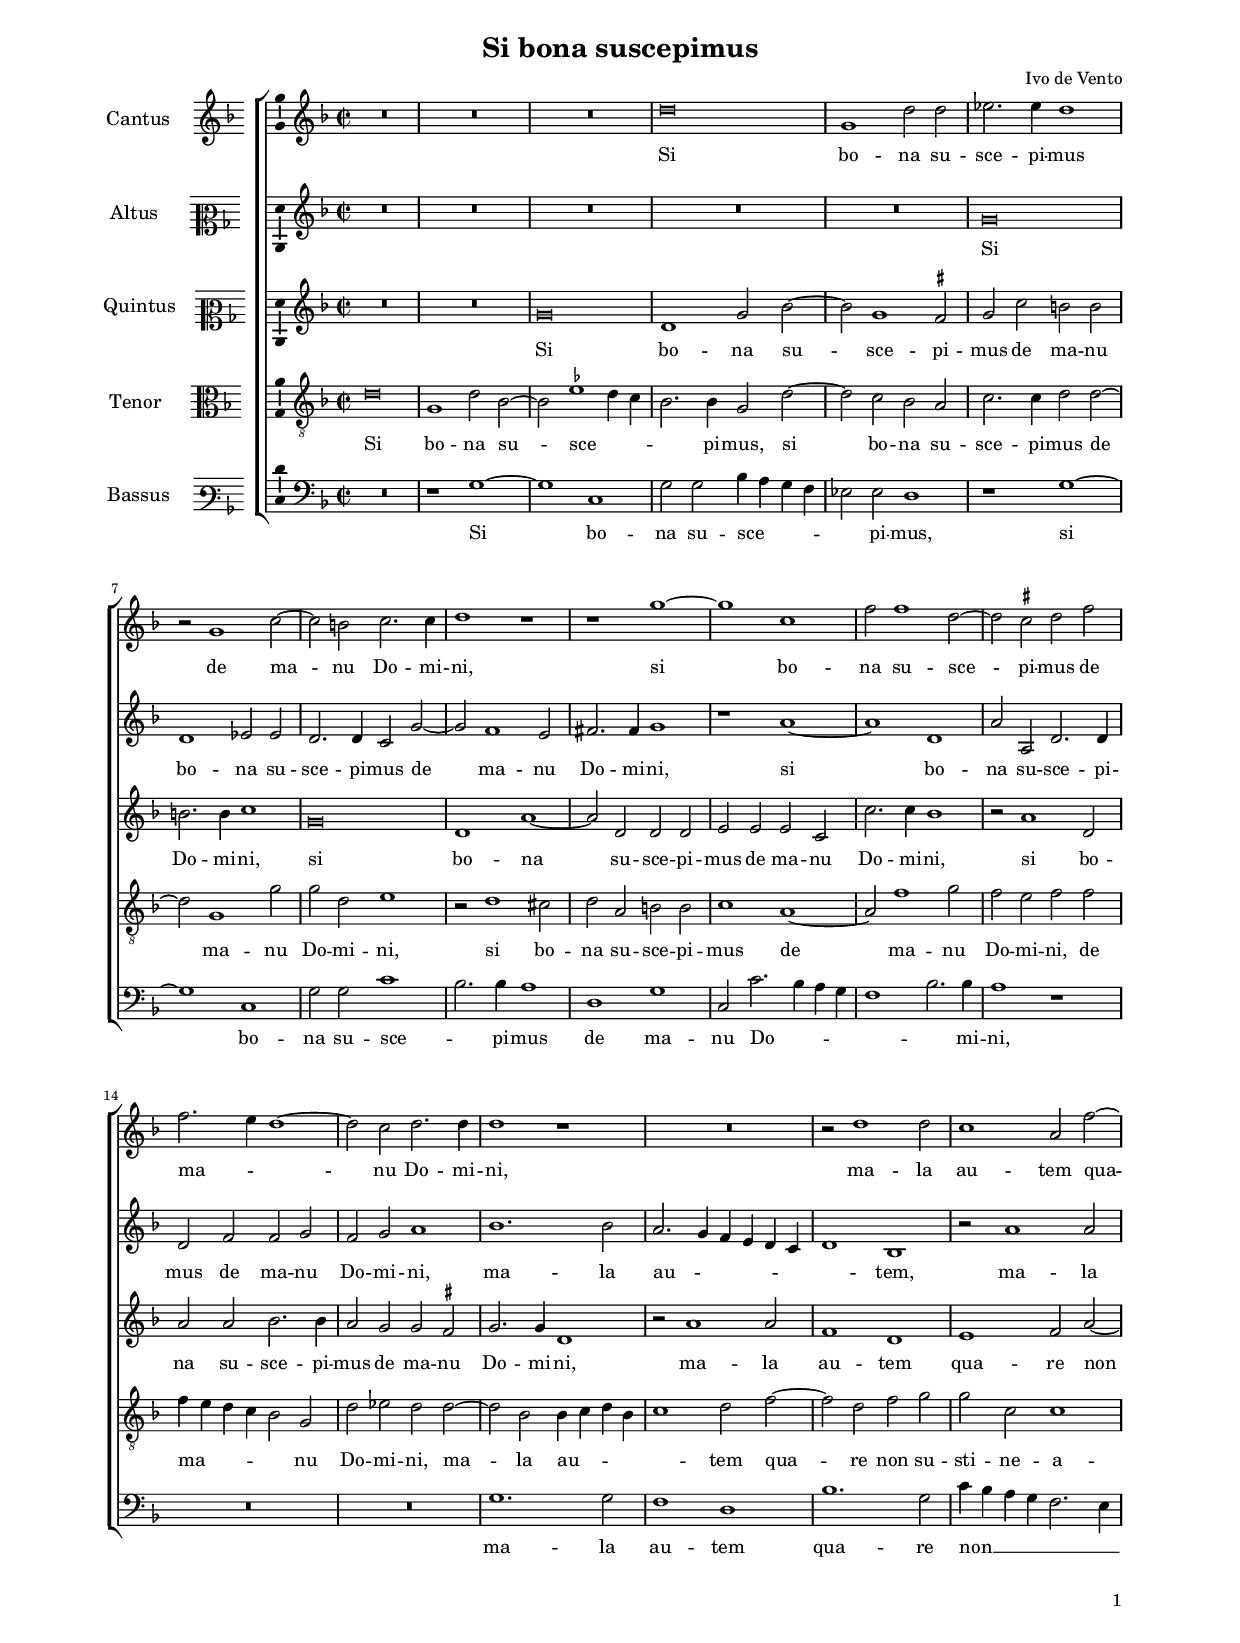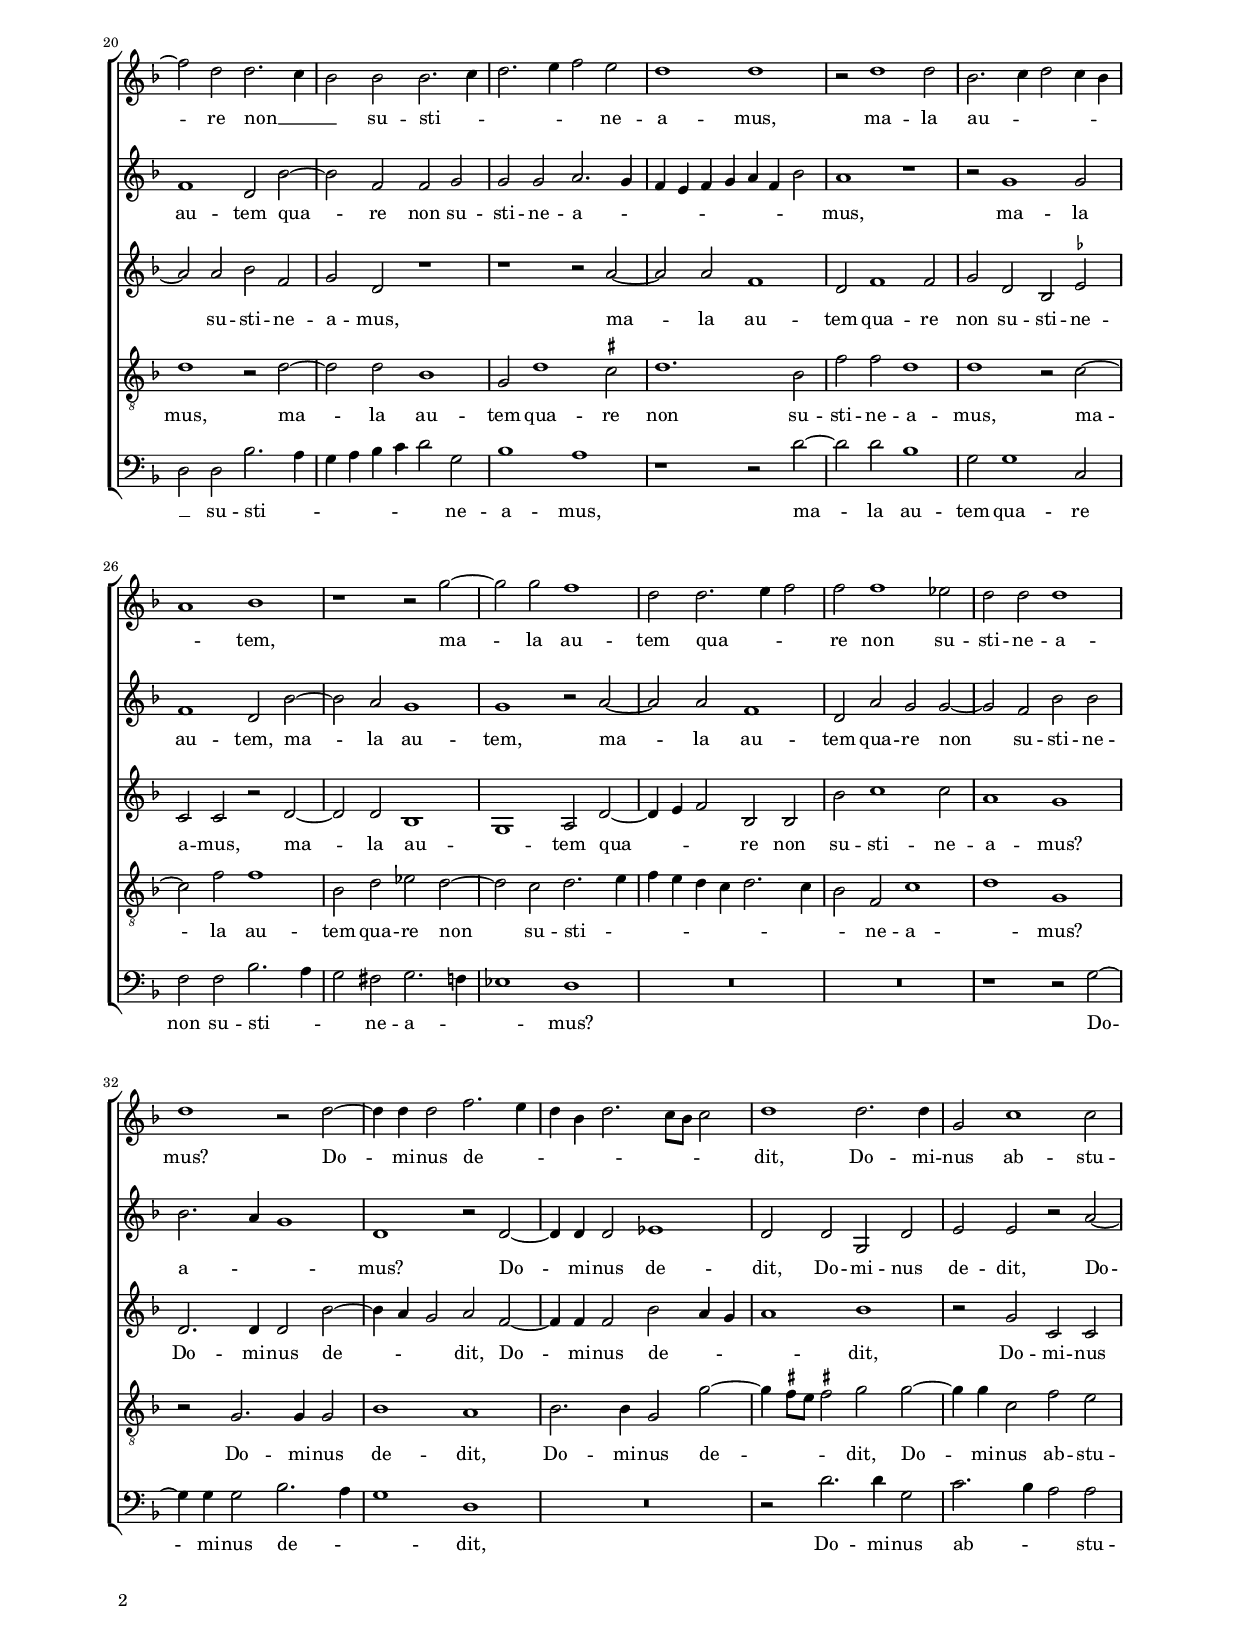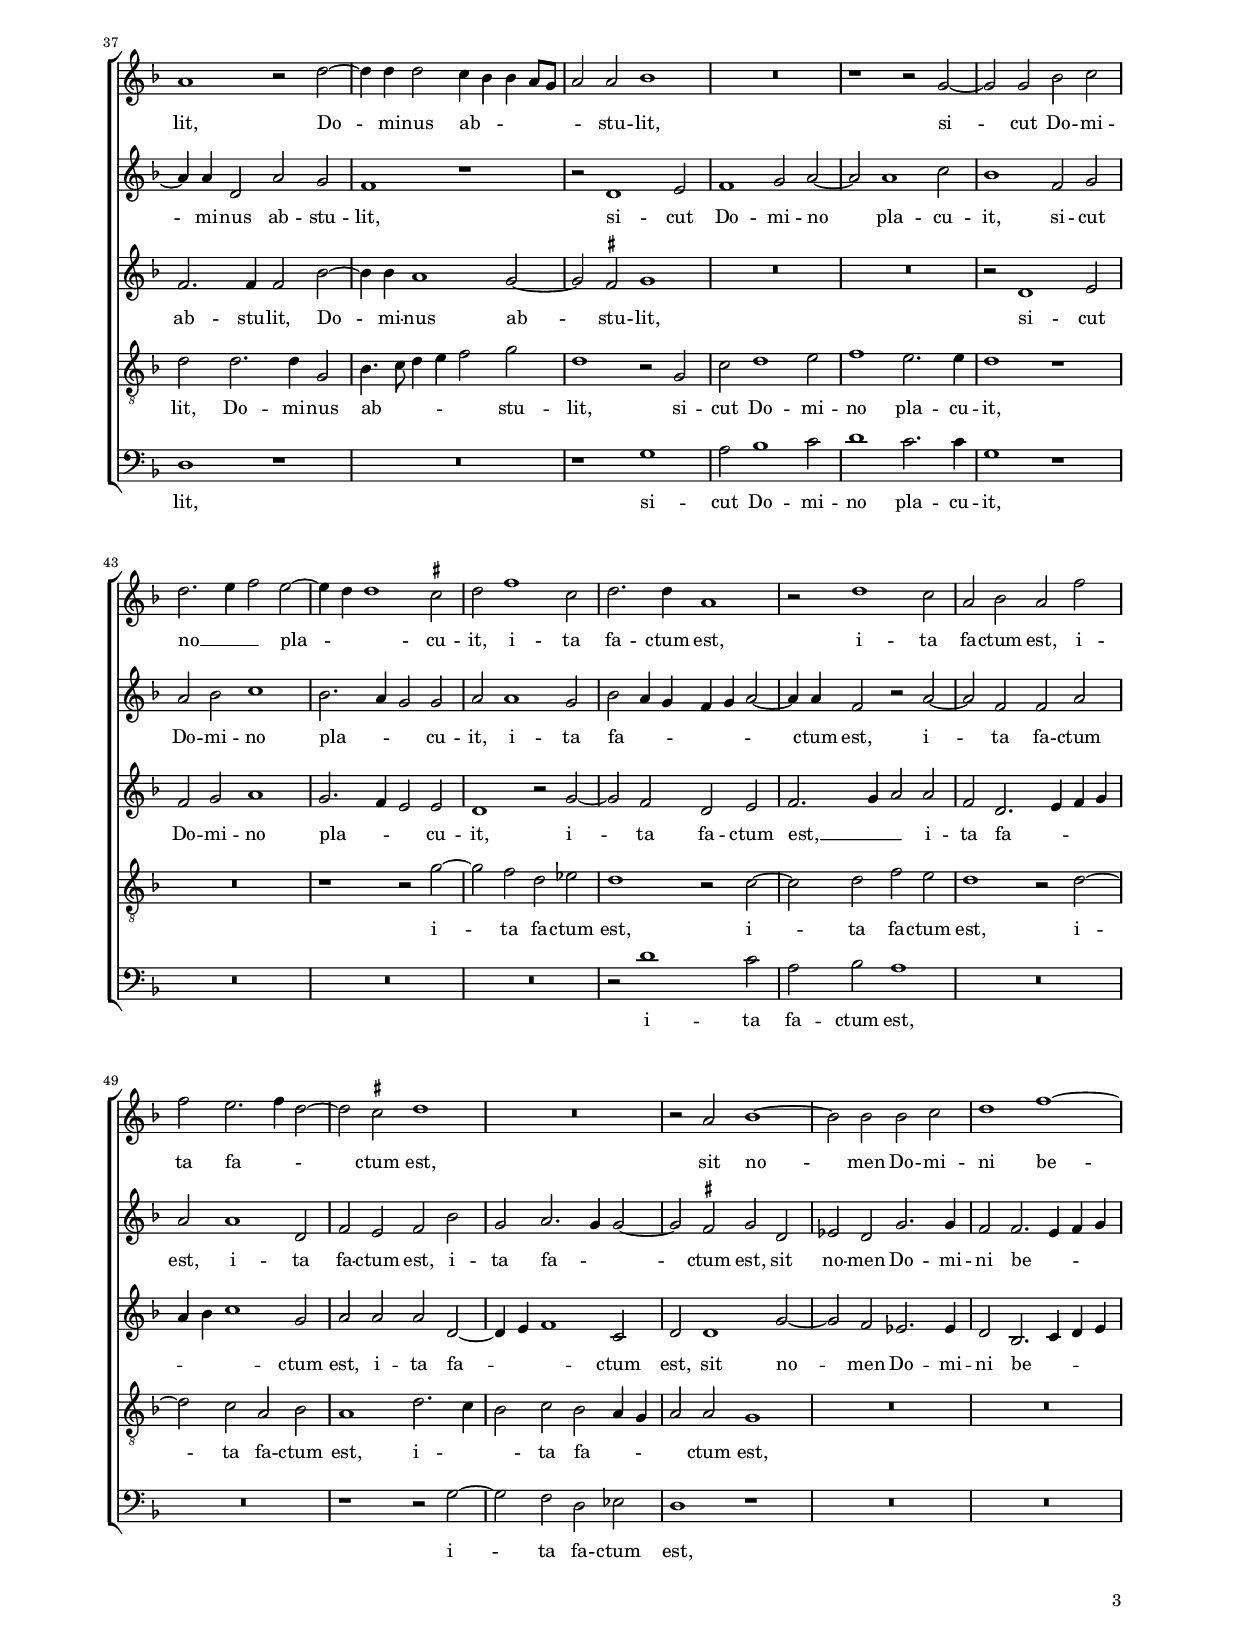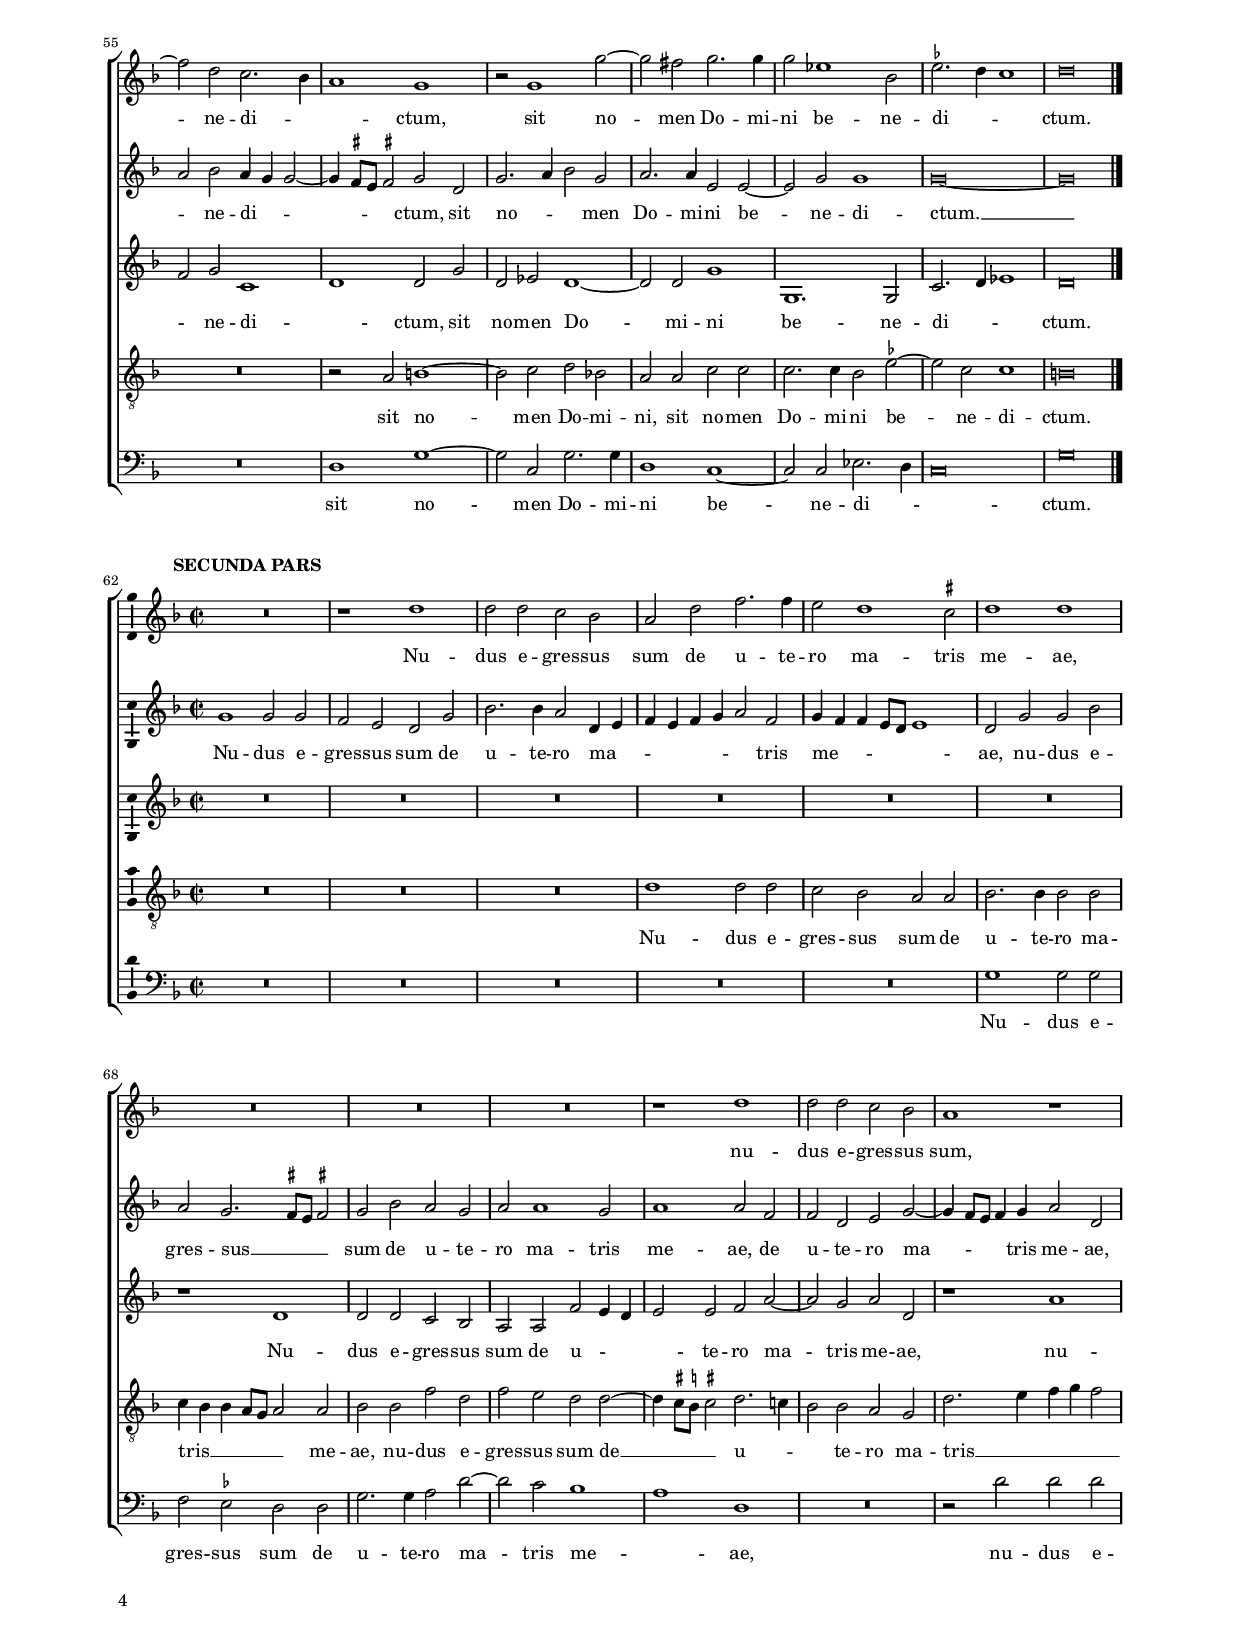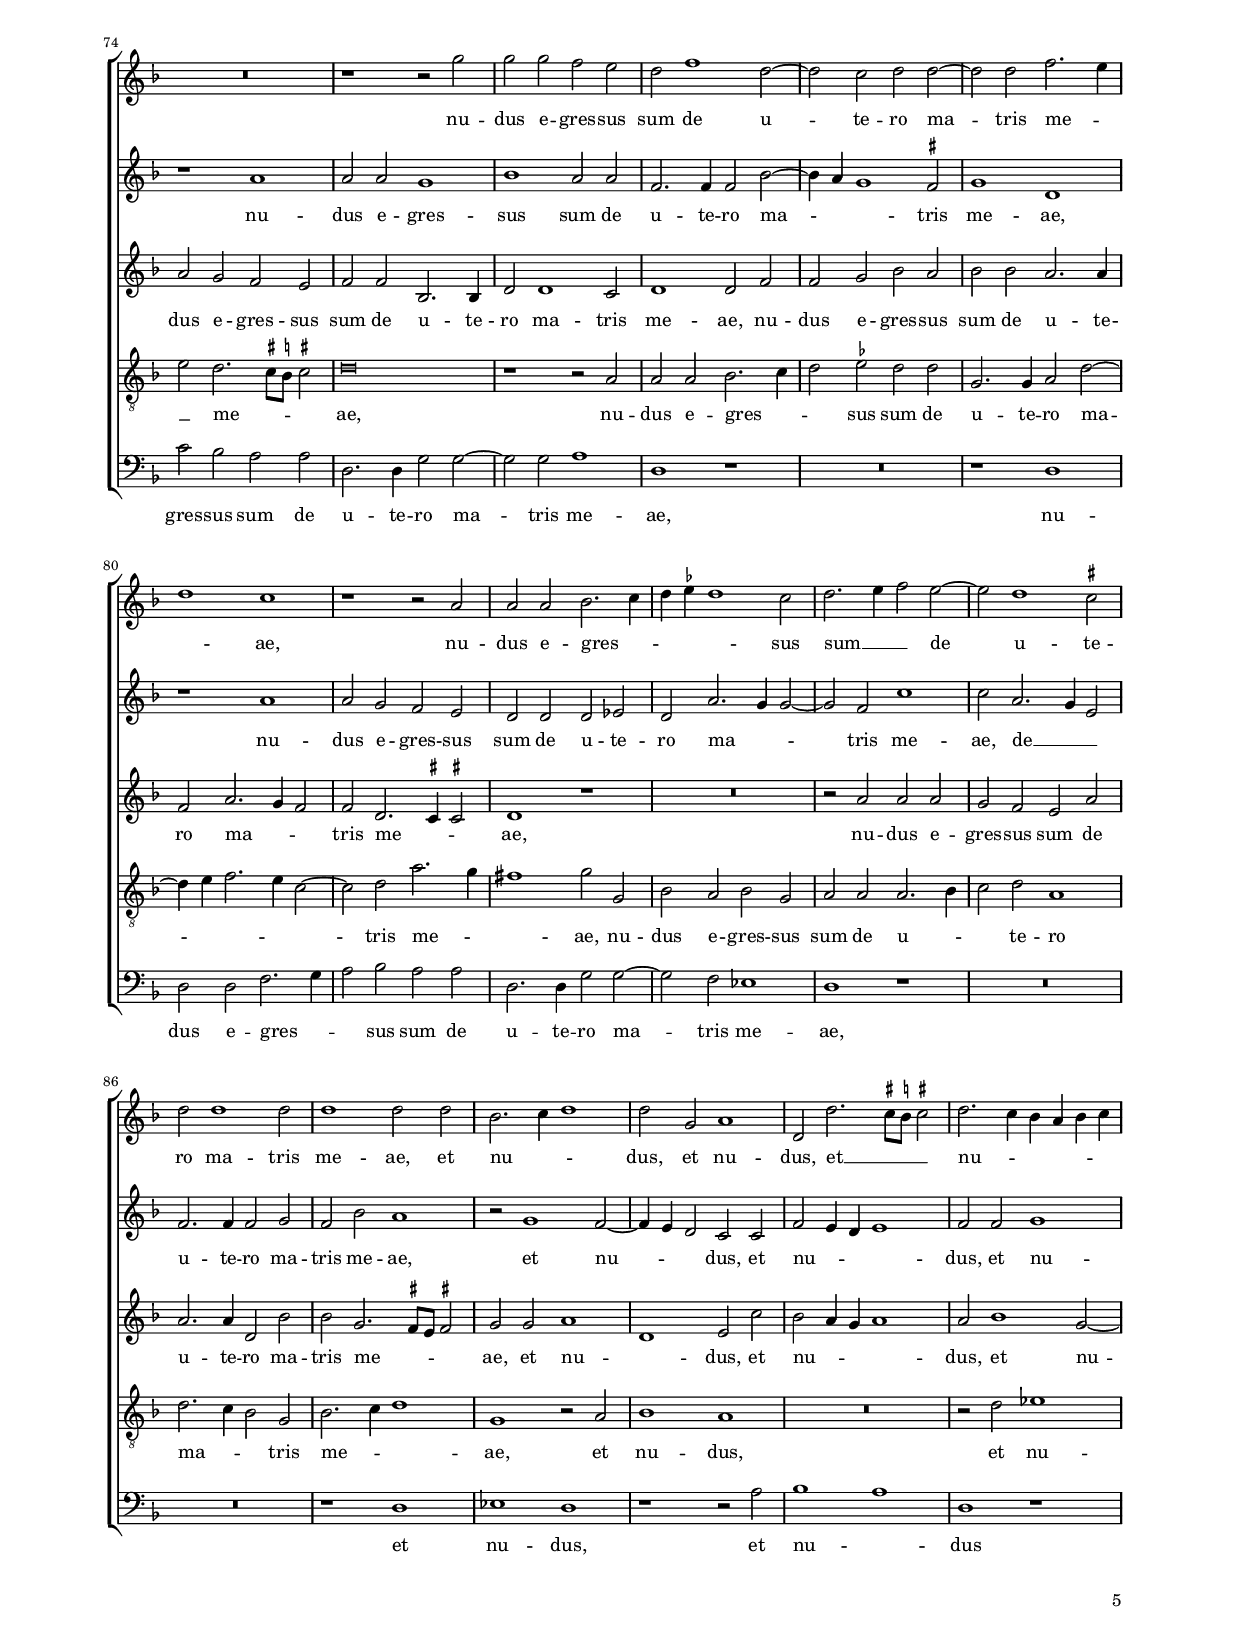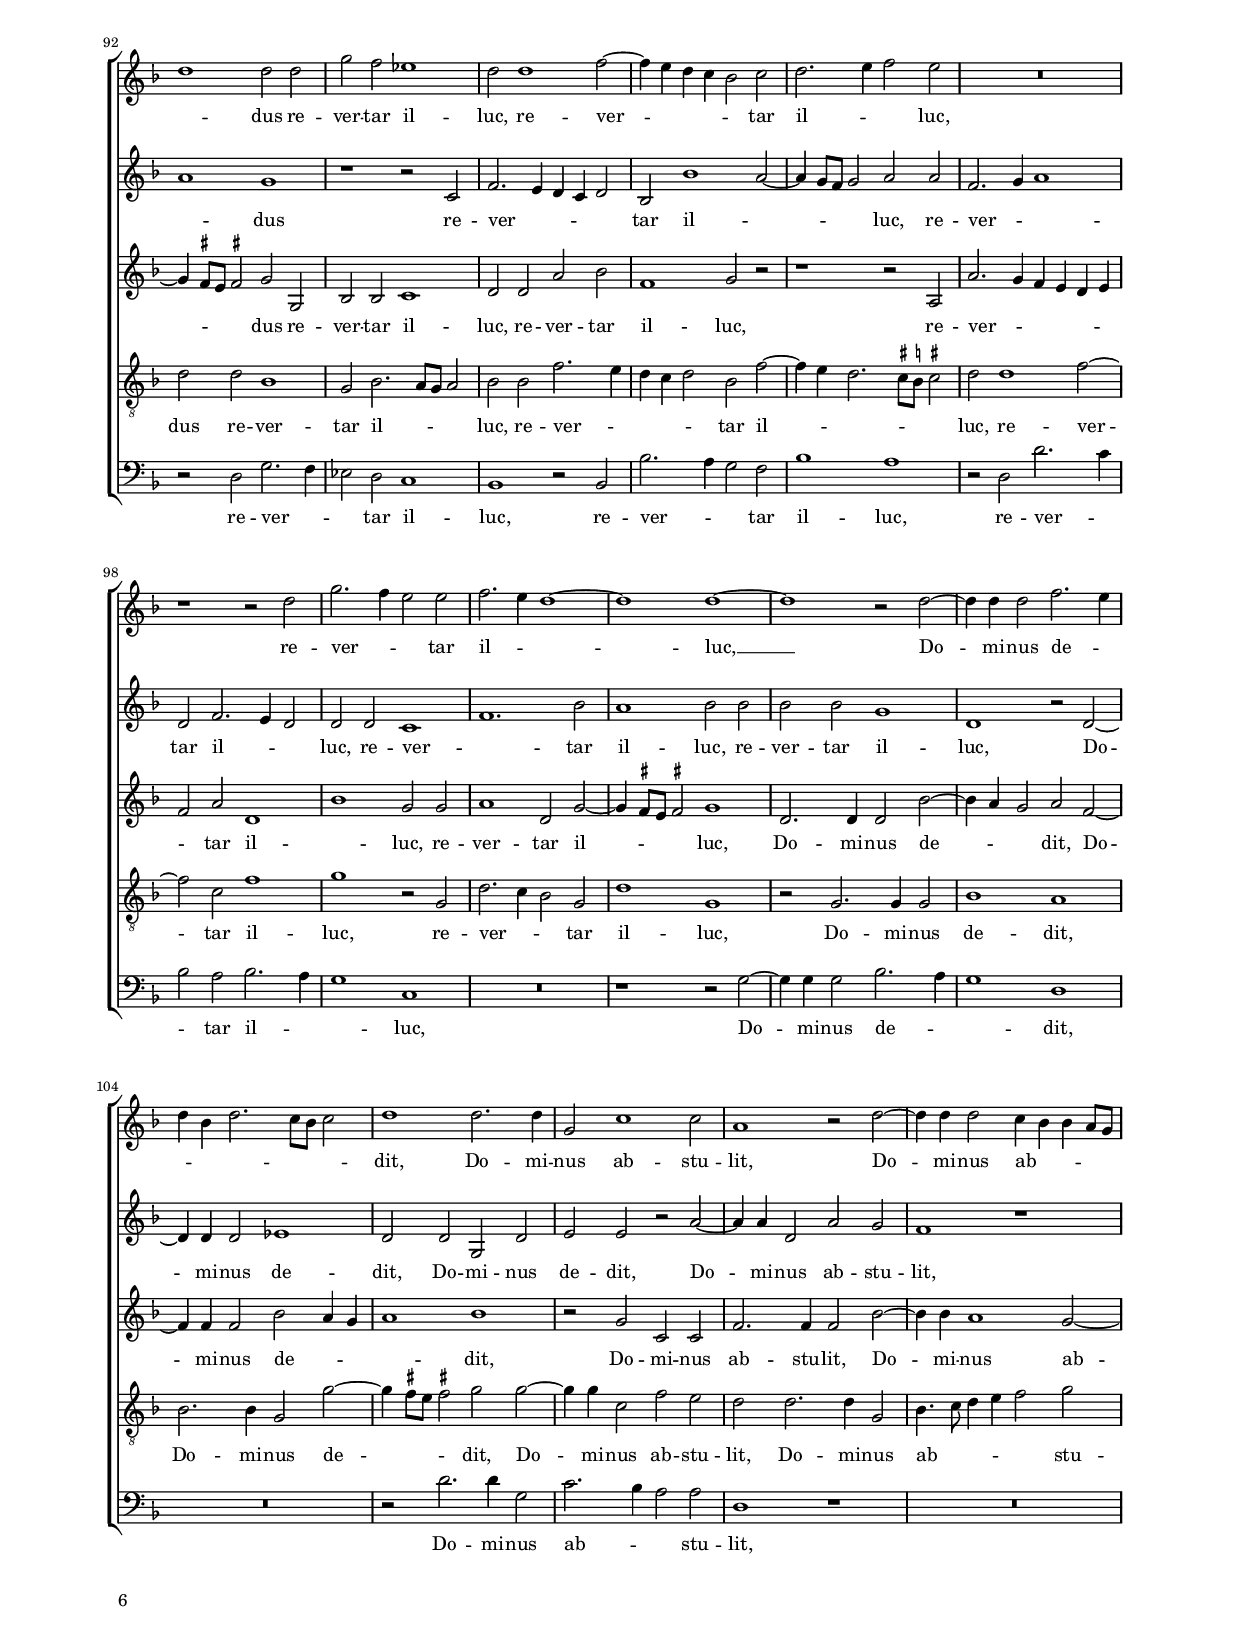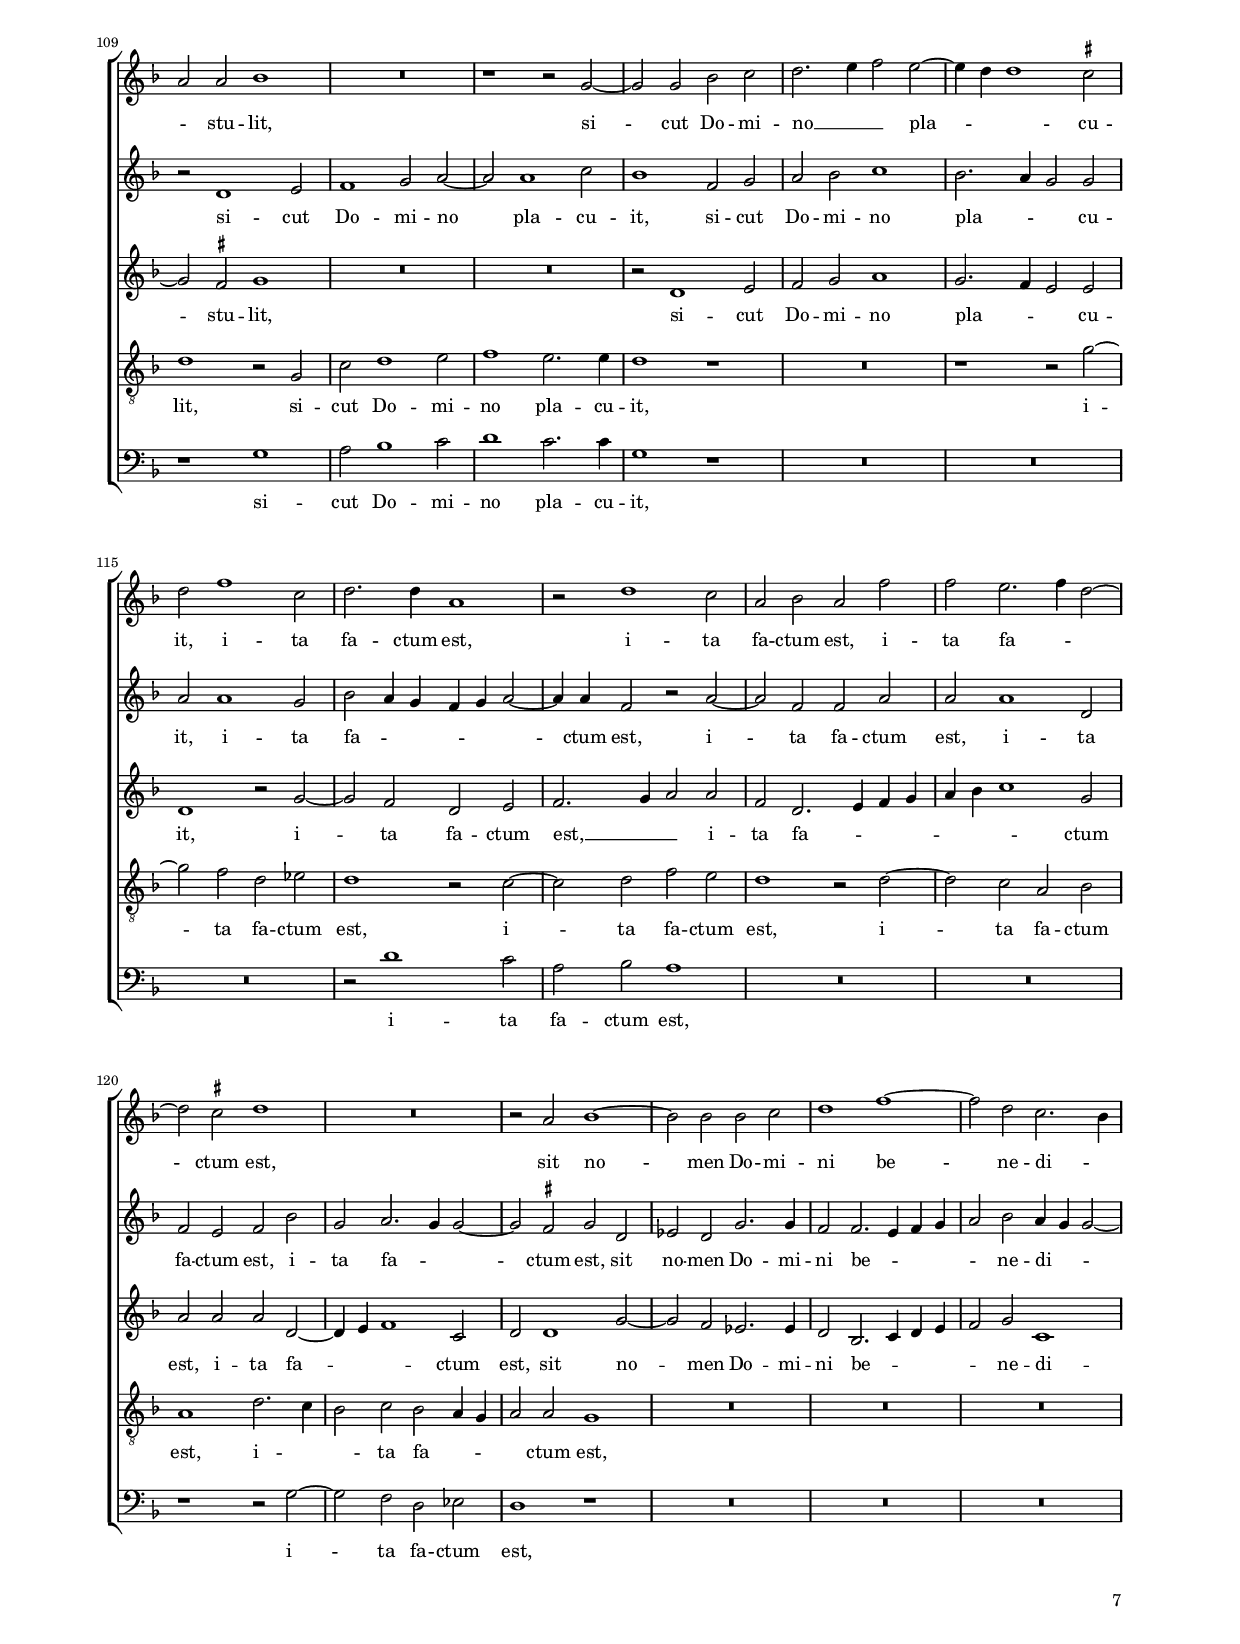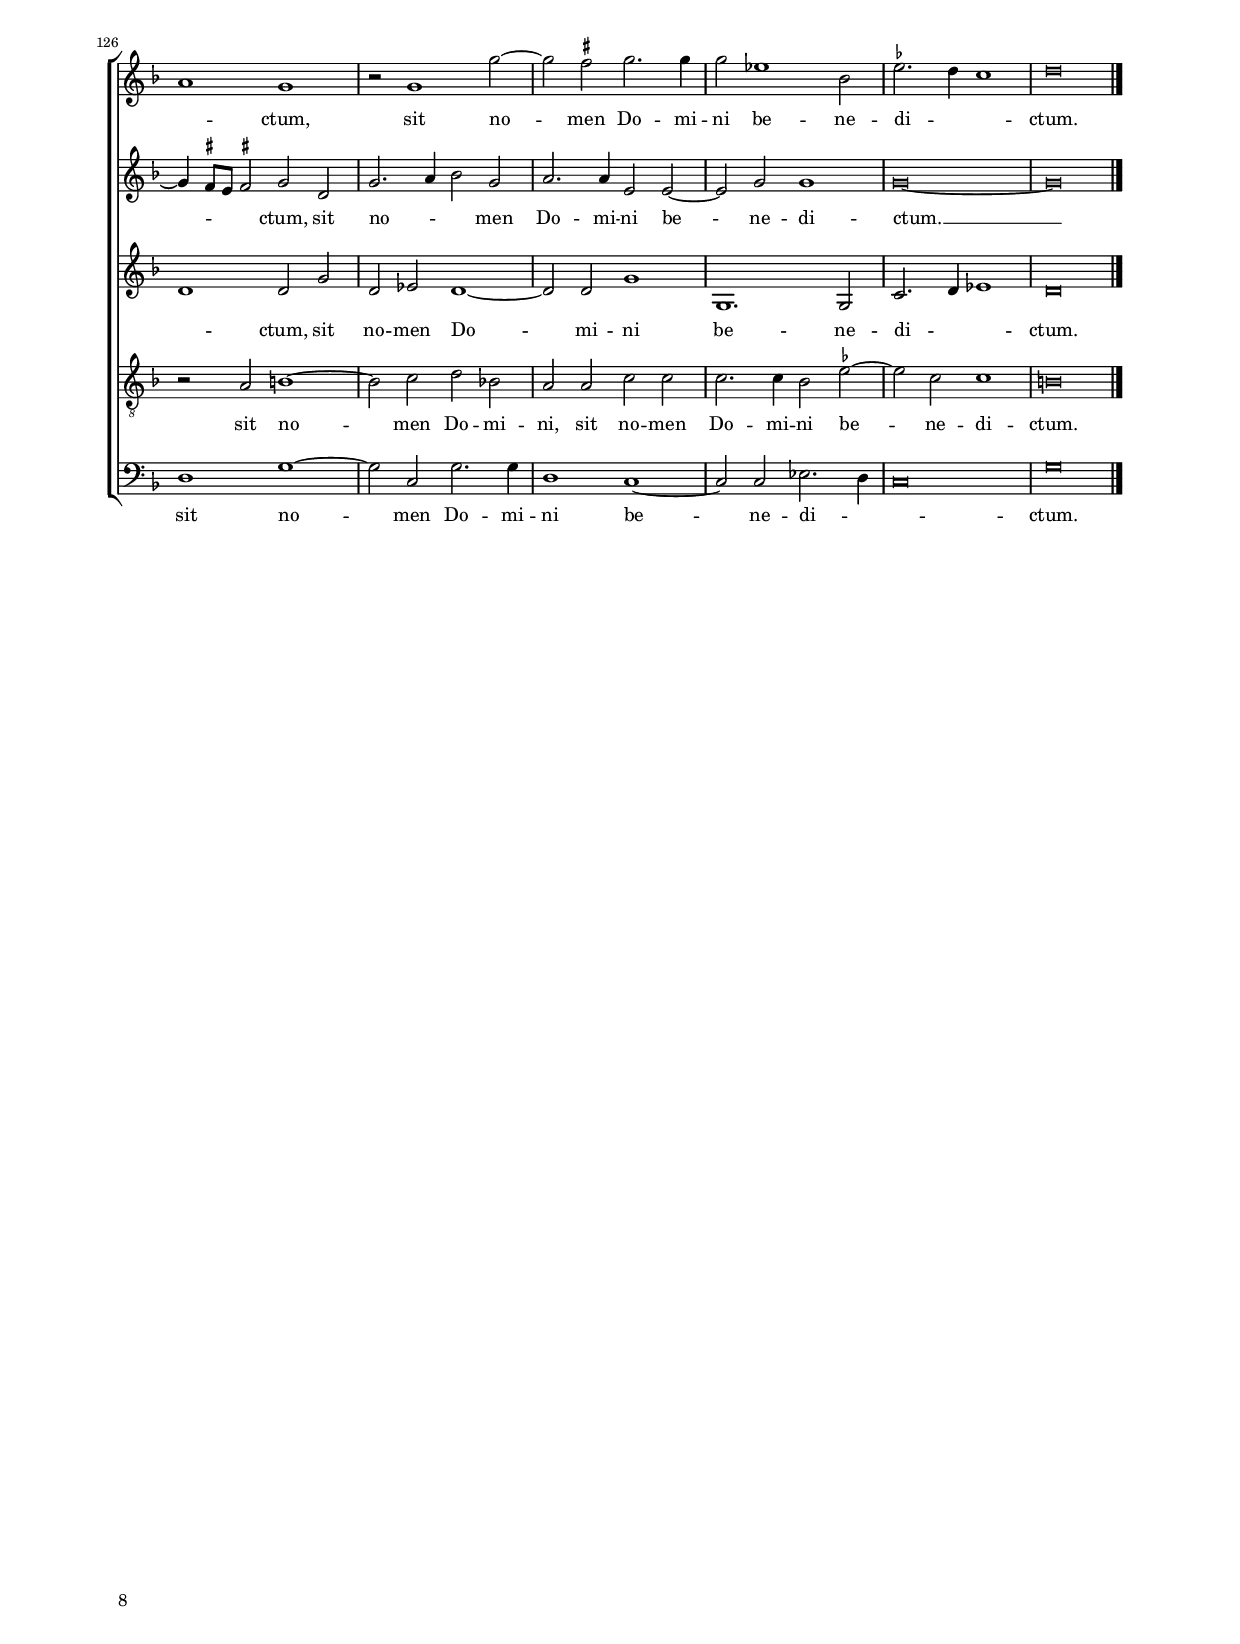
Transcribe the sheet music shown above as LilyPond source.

\header
{
	title="Si bona suscepimus"
	composer="Ivo de Vento"
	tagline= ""
}

\version "2.24.4"
\language deutsch
#(set-global-staff-size 15)
% #(set-default-paper-size "letter")
#(ly:set-option 'point-and-click #f)



	ficta = { \once \set suggestAccidentals = ##t }
	
	forget = #(define-music-function (music) (ly:music?) #{
		\accidentalStyle forget
		$music
		\accidentalStyle default
		#})


\paper
	{
	top-margin = 1.8 \cm
	bottom-margin = 1.2 \cm
	left-margin = 2 \cm
	right-margin = 2 \cm
	ragged-bottom = ##f
	ragged-last-bottom = ##t
	print-page-number = ##f
	score-system-spacing = #'((basic-distance . 16) (minimum-distance . 14) (padding . 5) (strechability . 150))
	system-system-spacing = #'((basic-distance . 16) (minimum-distance . 14) (padding . 5) (strechability . 150))
	oddFooterMarkup=\markup   \fill-line { "" \fromproperty #'page:page-number-string }
	evenFooterMarkup=\markup  \fill-line { \fromproperty #'page:page-number-string "" }
	last-bottom-spacing = #'((basic-distance . 12) (minimum-distance . 7) (padding . 4))
%	systems-per-page = 3
%	page-count = 6
%	min-systems-per-page = 3
	}

global = {
	\key f \major
	\time 2/2 \set Score.measureLength = #(ly:make-moment 2/1)
	\set Score.tempoHideNote = ##t
	\tempo 2 = 90
	\skip 1*2*61 \bar "|."
	}


incipitcantus = \markup { \score {
	{
	\set Staff.instrumentName = \markup { \fontsize #1 "Cantus" }
	\key f \major
	\clef violin
	s4 \bar ""
	}
	\layout  {
	raggedright = ##t
	indent = 1.8 \cm
	line-width = 2.5 \cm
	\context { \Staff \remove Time_signature_engraver }
	\override Staff.Clef.Y-extent = #'(0 . 0)
	}} \hspace #1 }


incipitaltus = \markup { \score {
	{
	\set Staff.instrumentName = \markup { \fontsize #1 "Altus" }
	\key f \major
	\clef mezzosoprano
	s4 \bar ""
	}
	\layout  {
	raggedright = ##t
	indent = 1.8 \cm
	line-width = 2.5 \cm
	\context { \Staff \remove Time_signature_engraver }
	\override Staff.Clef.Y-extent = #'(0 . 0)
	}} \hspace #1 }


incipitquintus = \markup { \score {
	{
	\set Staff.instrumentName = \markup { \fontsize #1 "Quintus" }
	\key f \major
	\clef mezzosoprano
	s4 \bar ""
	}
	\layout  {
	raggedright = ##t
	indent = 1.8 \cm
	line-width = 2.5 \cm
	\context { \Staff \remove Time_signature_engraver }
	\override Staff.Clef.Y-extent = #'(0 . 0)
	}} \hspace #1 }


incipittenor = \markup { \score {
	{
	\set Staff.instrumentName = \markup { \fontsize #1 "Tenor" }
	\key f \major
	\clef alto
	s4 \bar ""
	}
	\layout  {
	raggedright = ##t
	indent = 1.8 \cm
	line-width = 2.5 \cm
	\context { \Staff \remove Time_signature_engraver }
	\override Staff.Clef.Y-extent = #'(0 . 0)
	}} \hspace #1 }


incipitbassus = \markup { \score {
	{
	\set Staff.instrumentName = \markup { \fontsize #1 "Bassus" }
	\key f \major
	\clef varbaritone
	s4 \bar ""
	}
	\layout  {
	raggedright = ##t
	indent = 1.8 \cm
	line-width = 2.5 \cm
	\context { \Staff \remove Time_signature_engraver }
	\override Staff.Clef.Y-extent = #'(0 . 0)
	}} \hspace #1 }


cantus =  \relative c''
	{
	R\breve
	R\breve
	R\breve
	d\breve
%5
	g,1 d'2 d |
	es2. es4 d1
	r2 g,1 c2~
	c2 h c2. c4
	d1 r
%10
	r1 g~ |
	g1 c,
	f2 f1 d2~
	d2 \ficta cis d f
	f2. e4 d1~
%15
	d2 c d2. d4 |
	d1 r
	R\breve
	r2 d1 d2
	c1 a2 f'~
%20
	f2 d d2. c4 |
	b2 b b2. c4
	d2. e4 f2 e
	d1 d
	r2 d1 d2
%25
	b2. c4 d2 c4 b |
	a1 b
	r1 r2 g'~
	g2 g f1
	d2 d2. e4 f2
%30
	f2 f1 es2 |
	d2 d d1
	d1 r2 d~
	d4 d d2 f2. e4
	d4 b d2. c8 b c2
%35
	d1 d2. d4 |
	g,2 c1 c2
	a1 r2 d~
	d4 d d2 c4 b b a8 g
	a2 a b1
%40
	R\breve |
	r1 r2 g~
	g2 g b c
	d2. e4 f2 e~
	e4 d d1 \ficta cis2
%45
	d2 f1 c2 |
	d2. d4 a1
	r2 d1 c2
	a2 b a f'
	f2 e2. f4 d2~
%50
	d2 \ficta cis d1 |
	R\breve
	r2 a b1~
	b2 b b c
	d1 f~
%55
	f2 d c2. b4 |
	a1 g
	r2 g1 g'2~
	g2 fis g2. g4
	g2 es1 b2
%60
	\ficta es2. d4 c1 |
	d\breve |
	}


altus =  \relative c'
	{
	R\breve
	R\breve
	R\breve
	R\breve
%5
	R\breve |
	g'\breve
	d1 es2 es
	d2. d4 c2 g'~
	g2 f1 e2
%10
	fis2. fis4 g1 |
	r1 a~
	a1 d,
	a'2 a, d2. d4
	d2 f f g
%15
	f2 g a1 |
	b1. b2
	a2. g4 f4 e d c
	d1 b
	r2 a'1 a2
%20
	f1 d2 b'~ |
	b2 f f g
	g2 g a2. g4
	f4 e f g a f b2
	a1 r
%25
	r2 g1 g2 |
	f1 d2 b'~
	b2 a g1
	g1 r2 a~
	a2 a f1
%30
	d2 a' g g~ |
	g2 f b b
	b2. a4 g1
	d1 r2 d~
	d4 d d2 es1
%35
	d2 d g, d' |
	e2 e r a~
	a4 a d,2 a' g
	f1 r
	r2 d1 e2
%40
	f1 g2 a~ |
	a2 a1 c2
	b1 f2 g
	a2 b c1
	b2. a4 g2 g
%45
	a2 a1 g2 |
	b2 a4 g f g a2~
	a4 a f2 r a~
	a2 f f a
	a2 a1 d,2
%50
	f2 e f b |
	g2 a2. g4 g2~
	g2 \ficta fis g d
	es2 d g2. g4
	f2 f2. e4 f g
%55
	a2 b a4 g g2~ |
	g4 \ficta fis8 e \ficta fis!2 g d
	g2. a4 b2 g
	a2. a4 e2 e~
	e2 g g1
%60
	g\breve~
	g\breve |
	}


quintus =  \relative c'
	{
	R\breve
	R\breve
	g'\breve
	d1 g2 b~
%5
	b2 g1 \ficta fis2 |
	g2 c h h
	h2. h4 c1
	g\breve
	d1 a'~
%10
	a2 d, d d |
	e2 e e c
	c'2. c4 b1
	r2 a1 d,2
	a'2 a b2. b4
%15
	a2 g g \ficta fis |
	g2. g4 d1
	r2 a'1 a2
	f1 d
	e1 f2 a~
%20
	a2 a b f |
	g2 d r1
	r1 r2 a'~
	a2 a2 f1
	d2 f1 f2
%25
	g2 d b2 \ficta es |
	c2 c r2 d~
	d2 d2 b1
	g1 a2 d~ 
	d4 e4 f2 b,2 b
%30
	b'2 c1 c2 |
	a1 g1
	d2. d4 d2 b'~ 
	b4 a4 g2 a2 f~
	f4 f4 f2 b2 a4 g
%35
	a1 b |
	r2 g c,2 c
	f2. f4 f2 b~ 
	b4 b4 a1 g2~
	g2 \ficta fis2 g1
%40
	R\breve |
	R\breve
	r2 d1 e2
	f2 g a1
	g2. f4 e2 e
%45
	d1 r2 g~ |
	g2 f2 d2 e
	f2. g4 a2 a
	f2 d2. e4 f g 
	a4 b c1 g2
%50
	a2 a a2 d,~
	d4 e4 f1 c2
	d2 d1 g2~
	g2 f2 es2. es4
	d2 b2. c4 d e
%55
	f2 g c,1 |
	d1 d2 g
	d2 es d1~
	d2 d2 g1
	g,1. g2
%60
	c2. d4 es1 |
	d\breve |
	}


tenor  =  \relative c'
	{
	d\breve
	g,1 d'2 b~
	b2 \ficta es1 d4 c
	b2. b4 g2 d'~
%5
	d2 c b a |
	c2. c4 d2 d~
	d2 g,1 g'2
	g2 d e1
	r2 d1 cis2
%10
	d2 a h h |
	c1 a~
	a2 f'1 g2
	f2 e f f
	f4 e d c b2 g
%15
	d'2 es d d~ |
	d2 b b4 c d b
	c1 d2 f~
	f2 d f g
	g2 c, c1
%20
	d1 r2 d~ |
	d2 d b1
	g2 d'1 \ficta cis2
	d1. b2
	f'2 f d1
%25
	d1 r2 c~ |
	c2 f f1
	b,2 d es d~
	d2 c d2. e4
	f4 e d c d2. c4
%30
	b2 f c'1 |
	d1 g,
	r2 g2. g4 g2
	b1 a
	b2. b4 g2 g'~
%35
	g4 \ficta fis8 e \ficta fis!2 g g~ |
	g4 g c,2 f e
	d2 d2. d4 g,2
	b4. c8 d4 e f2 g
	d1 r2 g,
%40
	c2 d1 e2 |
	f1 e2. e4
	d1 r
	R\breve
	r1 r2 g~
%45
	g2 f d es |
	d1 r2 c~
	c2 d f e
	d1 r2 d~
	d2 c a b
%50
	a1 d2. c4 |
	b2 c b a4 g
	a2 a g1
	R\breve
	R\breve
%55
	R\breve |
	r2 a h1~
	h2 c d b
	a2 a c c
	c2. c4 b2 \ficta es~
%60
	\ficta es2 c c1 |
	h\breve |
	}


bassus  =  \relative c
	{
	R\breve
	r1 g'~
	g1 c,
	g'2 g b4 a g f
%5
	es2 es d1 |
	r1 g~
	g1 c,
	g'2 g c1
	b2. b4 a1
%10
	d,1 g |
	c,2 c'2. b4 a g
	f1 b2. b4
	a1 r
	R\breve
%15
	R\breve |
	g1. g2
	f1 d
	b'1. g2
	c4 b a g f2. e4
%20
	d2 d b'2. a4 |
	g4 a b c d2 g,
	b1 a
	r1 r2 d~
	d2 d b1
%25
	g2 g1 c,2 |
	f2 f b2. a4
	g2 fis g2. f4
	es1 d
	R\breve
%30
	R\breve |
	r1 r2 g~
	g4 g g2 b2. a4
	g1 d
	R\breve
%35
	r2 d'2. d4 g,2 |
	c2. b4 a2 a
	d,1 r
	R\breve
	r1 g
%40
	a2 b1 c2 |
	d1 c2. c4
	g1 r
	R\breve
	R\breve
%45
	R\breve |
	r2 d'1 c2
	a2 b a1
	R\breve
	R\breve
%50
	r1 r2 g~ |
	g2 f d es
	d1 r
	R\breve
	R\breve
%55
	R\breve |
	d1 g~
	g2 c, g'2. g4
	d1 c~
	c2 c es2. d4
%60
	c\breve |
	g'\breve |
	}


lyricscantus = \lyricmode {
	Si bo -- na su -- sce -- pi -- mus de ma -- nu Do -- mi -- ni,
	si bo -- na su -- sce -- pi -- mus de ma -- _ _ nu Do -- mi -- ni,
	ma -- la au -- tem qua -- re non __ _ _ su -- sti -- _ _ _ _ ne -- a -- mus,
	ma -- la au -- _ _ _ _ _ tem,
	ma -- la au -- tem qua -- _ _ re non su -- sti -- ne -- a -- mus?
	Do -- mi -- nus de -- _ _ _ _ _ _ _ dit,
	Do -- mi -- nus ab -- stu -- lit,
	Do -- mi -- nus ab -- _ _ _ _ _ stu -- lit,
	si -- cut Do -- mi -- no __ _ _ pla -- _ _ cu -- it,
	i -- ta fa -- ctum est,
	i -- ta fa -- ctum est,
	i -- ta fa -- _ _ ctum est,
	sit no -- men Do -- mi -- ni be -- ne -- di -- _ _ ctum,
	sit no -- men Do -- mi -- ni be -- ne -- di -- _ _ ctum.
	}


lyricsaltus = \lyricmode {
	Si bo -- na su -- sce -- pi -- mus de ma -- nu Do -- mi -- ni,
	si bo -- na su -- sce -- pi -- mus de ma -- nu Do -- mi -- ni,
	ma -- la au -- _ _ _ _ _ _ tem,
	ma -- la au -- tem qua -- re non su -- sti -- ne -- a -- _ _ _ _ _ _ _ _ mus,
	ma -- la au -- tem,
	ma -- la au -- tem,
	ma -- la au -- tem qua -- re non su -- sti -- ne -- a -- _ _ mus?
	Do -- mi -- nus de -- dit,
	Do -- mi -- nus de -- dit,
	Do -- mi -- nus ab -- stu -- lit,
	si -- cut Do -- mi -- no pla -- cu -- it,
	si -- cut Do -- mi -- no pla -- _ _ cu -- it,
	i -- ta fa -- _ _ _ _ _ ctum est,
	i -- ta fa -- ctum est,
	i -- ta fa -- ctum est,
	i -- ta fa -- _ _ ctum est,
	sit no -- men Do -- mi -- ni be -- _ _ _ _ ne -- di -- _ _ _ _ _ ctum,
	sit no -- _ _ men Do -- mi -- ni be -- ne -- di -- ctum. __
	}


lyricsquintus = \lyricmode {
	Si bo -- na su -- sce -- pi -- mus de ma -- nu Do -- mi -- ni,
	si bo -- na su -- sce -- pi -- mus de ma -- nu Do -- mi -- ni,
	si bo -- na su -- sce -- pi -- mus de ma -- nu Do -- mi -- ni,
	ma -- la au -- tem qua -- re non su -- sti -- ne -- a -- mus,
	ma -- la au -- tem qua -- re non su -- sti -- ne -- a -- mus,
	ma -- la au -- _ tem qua -- _ _ re non su -- sti -- ne -- a -- mus?
	Do -- mi -- nus de -- _ _ dit,
	Do -- mi -- nus de -- _ _ _ dit,
	Do -- mi -- nus ab -- stu -- lit,
	Do -- mi -- nus ab -- stu -- lit,
	si -- cut Do -- mi -- no pla -- _ _ cu -- it,
	i -- ta fa -- ctum est, __ _ _ 
	i -- ta fa -- _ _ _ _ _ _ ctum est,
	i -- ta fa -- _ _ ctum est,
	sit no -- men Do -- mi -- ni be -- _ _ _ _ ne -- di -- _ ctum,
	sit no -- men Do -- mi -- ni be -- ne -- di -- _ _ ctum.
	}


lyricstenor = \lyricmode {
	Si bo -- na su -- sce -- _ _ _ pi -- mus,
	si bo -- na su -- sce -- pi -- mus de ma -- nu Do -- mi -- ni,
	si bo -- na su -- sce -- pi -- mus de ma -- nu Do -- mi -- ni,
	de ma -- _ _ _ _ nu Do -- mi -- ni,
	ma -- la au -- _ _ _ _ tem qua -- re non su -- sti -- ne -- a -- mus,
	ma -- la au -- tem qua -- re non su -- sti -- ne -- a -- mus,
	ma -- la au -- tem qua -- re non su -- sti -- _ _ _ _ _ _ _ _ ne -- a -- _ mus?
	Do -- mi -- nus de -- dit,
	Do -- mi -- nus de -- _ _ _ dit,
	Do -- mi -- nus ab -- stu -- lit,
	Do -- mi -- nus ab -- _ _ _ _ stu -- lit,
	si -- cut Do -- mi -- no pla -- cu -- it,
	i -- ta fa -- ctum est,
	i -- ta fa -- ctum est,
	i -- ta fa -- ctum est,
	i -- _ _ ta fa -- _ _ _ ctum est,
	sit no -- men Do -- mi -- ni,
	sit no -- men Do -- mi -- ni be -- ne -- di -- ctum.
	}


lyricsbassus = \lyricmode {
	Si bo -- na su -- sce -- _ _ _ _ pi -- mus,
	si bo -- na su -- sce -- _ pi -- mus de ma -- nu Do -- _ _ _ _ _ mi -- ni,
	ma -- la au -- tem qua -- re non __ _ _ _ _ _ _ su -- sti -- _ _ _ _ _ _ ne -- a -- mus,
	ma -- la au -- tem qua -- re non su -- sti -- _ _ ne -- a -- _ _ mus?
	Do -- mi -- nus de -- _ _ dit,
	Do -- mi -- nus ab -- _ _ stu -- lit,
	si -- cut Do -- mi -- no pla -- cu -- it,
	i -- ta fa -- ctum est,
	i -- ta fa -- ctum est,
	sit no -- men Do -- mi -- ni be -- ne -- di -- _ _ ctum.
	}


\score
{  
	\transpose c c {
	\new ChoirStaff \with { \override StaffGrouper.staff-staff-spacing.basic-distance = #12 }
	<<

	\new Staff << \global
	\new Voice="v1" {
		\set Staff.instrumentName=\incipitcantus
		\set Staff.midiInstrument = "reed organ"
		\clef violin
		\cantus }
	\new Lyrics \lyricsto "v1" {\lyricscantus }
	>>


	\new Staff << \global
	\new Voice="v2" {
		\set Staff.instrumentName=\incipitaltus
		\set Staff.midiInstrument = "reed organ"
		\clef violin % "G_8"
		\altus}
	\new Lyrics \lyricsto "v2" {\lyricsaltus }
	>>


	\new Staff << \global
	\new Voice="v5" {
		\set Staff.instrumentName=\incipitquintus
		\set Staff.midiInstrument = "reed organ"
		\clef violin % "G_8"
		\quintus}
	\new Lyrics \lyricsto "v5" {\lyricsquintus }
	>>


	\new Staff << \global
	\new Voice="v3" {
		\set Staff.instrumentName=\incipittenor
		\set Staff.midiInstrument = "reed organ"
		\clef "G_8"
		\tenor }
	\new Lyrics \lyricsto "v3" {\lyricstenor }
	>>


	\new Staff << \global
	\new Voice="v4" {
		\set Staff.instrumentName=\incipitbassus
		\set Staff.midiInstrument = "reed organ"
		\clef bass
		\bassus }
	\new Lyrics \lyricsto "v4" {\lyricsbassus}
	>>

	>>
	} % transpose

	\layout
	{
	indent = 2.5 \cm
	\context { \Staff \override TimeSignature.break-visibility = #end-of-line-invisible }
	\context { \Lyrics \override VerticalAxisGroup.nonstaff-relatedstaff-spacing.padding = #1.4 }
%	\context { \Lyrics \override LyricText.font-size = #1 }
	\context { \Staff \consists Ambitus_engraver }
	\context { \Score \override BarNumber.padding = #2 }
	\context { \Voice \override NoteHead.style = #'baroque }
	}


\midi
	{
	}

}

%%%%%%%%%%%%%%%%%%%%  SECUNDA PARS %%%%%%%%%%%%%%%%%%%%


global = {
	\key f \major
	\time 2/2 \set Score.measureLength = #(ly:make-moment 2/1)
	\set Score.tempoHideNote = ##t
	\tempo 2 = 90
	\set Score.currentBarNumber = #62
	\skip 1*2*70 \bar "|."
	}


cantus  =  \relative c''
	{
	R\breve
	r1 d
	d2 d c b
	a2 d f2. f4
%5
	e2 d1 \ficta cis2 |
	d1 d
	R\breve
	R\breve
	R\breve
%10
	r1 d |
	d2 d c b
	a1 r
	R\breve
	r1 r2 g'
%15
	g2 g f e |
	d2 f1 d2~
	d2 c d d~
	d2 d f2. e4
	d1 c
%20
	r1 r2 a |
	a2 a b2. c4
	d4 \ficta es d1 c2
	d2. e4 f2 e~
	e2 d1 \ficta cis2
%25
	d2 d1 d2 |
	d1 d2 d
	b2. c4 d1
	d2 g, a1
	d,2 d'2. \ficta cis8 \ficta h \ficta cis!2
%30
	d2. c4 b4 a b c |
	d1 d2 d
	g2 f es1
	d2 d1 f2~
	f4 e d c b2 c
%35
	d2. e4 f2 e |
	R\breve
	r1 r2 d
	g2. f4 e2 e
	f2. e4 d1~
%40
	d1 d~ |
	d1 r2 d~
	d4 d d2 f2. e4
	d4 b d2. c8 b c2
	d1 d2. d4
%45
	g,2 c1 c2 |
	a1 r2 d~
	d4 d d2 c4 b b a8 g
	a2 a b1
	R\breve
%50
	r1 r2 g~ |
	g2 g b c
	d2. e4 f2 e~
	e4 d d1 \ficta cis2
	d2 f1 c2
%55
	d2. d4 a1 |
	r2 d1 c2
	a2 b a f'
	f2 e2. f4 d2~
	d2 \ficta cis d1
%60
	R\breve |
	r2 a b1~
	b2 b b c
	d1 f~
	f2 d c2. b4
%65
	a1 g |
	r2 g1 g'2~
	g2 \ficta fis g2. g4
	g2 es1 b2
	\ficta es2. d4 c1
%70
	d\breve |
	}


altus =  \relative c'
	{
	g'1 g2 g
	f2 e d g
	b2. b4 a2 d,4 e
	f4 e f g a2 f
%5
	g4 f f e8 d e1 |
	d2 g g b
	a2 g2. \ficta fis8 e \ficta fis!2
	g2 b a g
	a2 a1 g2
%10
	a1 a2 f |
	f2 d e g~
	g4 f8 e f4 g a2 d,
	r1 a'
	a2 a g1
%15
	b1 a2 a |
	f2. f4 f2 b~
	b4 a g1 \ficta fis2
	g1 d
	r1 a'
%20
	a2 g f e |
	d2 d d es
	d2 a'2. g4 g2~
	g2 f c'1
	c2 a2. g4 e2
%25
	f2. f4 f2 g |
	f2 b a1
	r2 g1 f2~
	f4 e d2 c c
	f2 e4 d e1
%30
	f2 f g1 |
	a1 g
	r1 r2 c,
	f2. e4 d c d2
	b2 b'1 a2~
%35
	a4 g8 f g2 a a |
	f2. g4 a1
	d,2 f2. e4 d2
	d2 d c1
	f1. b2
%40
	a1 b2 b |
	b2 b g1
	d1 r2 d~
	d4 d d2 es1
	d2 d g, d'
%45
	e2 e r a~ |
	a4 a d,2 a'2 g
	f1 r
	r2 d1 e2
	f1 g2 a~
%50
	a2 a1 c2 |
	b1 f2 g
	a2 b c1
	b2. a4 g2 g
	a2 a1 g2
%55
	b2 a4 g f g a2~ |
	a4 a f2 r a~
	a2 f f a
	a2 a1 d,2
	f2 e f b
%60
	g2 a2. g4 g2~ |
	g2 \ficta fis2 g d
	es2 d g2. g4
	f2 f2. e4 f g
	a2 b a4 g g2~
%65
	g4 \ficta fis8 e \ficta fis!2 g d |
	g2. a4 b2 g
	a2. a4 e2 e~
	e2 g g1
	g\breve~
%70
	g\breve |
	}


quintus =  \relative c'
	{
	R\breve
	R\breve
	R\breve
	R\breve
%5
	R\breve |
	R\breve
	r1 d
	d2 d c b
	a2 a f' e4 d
%10
	e2 e f a~ |
	a2 g a d,
	r1 a'
	a2 g f e
	f2 f b,2. b4
%15
	d2 d1 c2 |
	d1 d2 f
	f2 g b a
	b2 b a2. a4
	f2 a2. g4 f2
%20
	f2 d2. \ficta cis4 \ficta cis!2 |
	d1 r
	R\breve
	r2 a' a a
	g2 f e a
%25
	a2. a4 d,2 b' |
	b2 g2. \ficta fis8 e \ficta fis!2
	g2 g a1
	d,1 e2 c'
	b2 a4 g a1
%30
	a2 b1 g2~ |
	g4 \ficta fis8 e \ficta fis!2 g g,
	b2 b c1
	d2 d a' b
	f1 g2 r
%35
	r1 r2 a, |
	a'2. g4 f4 e d e
	f2 a d,1
	b'1 g2 g
	a1 d,2 g~
%40
	g4 \ficta fis8 e \ficta fis!2 g1 |
	d2. d4 d2 b'~
	b4 a g2 a f~
	f4 f f2 b a4 g
	a1 b
%45
	r2 g c, c |
	f2. f4 f2 b~
	b4 b a1 g2~
	g2 \ficta fis g1
	R\breve
%50
	R\breve |
	r2 d1 e2
	f2 g a1
	g2. f4 e2 e
	d1 r2 g~
%55
	g2 f d e |
	f2. g4 a2 a
	f2 d2. e4 f g
	a4 b c1 g2
	a2 a a d,~
%60
	d4 e f1 c2 |
	d2 d1 g2~
	g2 f es2. es4
	d2 b2. c4 d e
	f2 g c,1
%65
	d1 d2 g |
	d2 es d1~
	d2 d g1
	g,1. g2
	c2. d4 es1
%70
	d\breve |
	}


tenor  =  \relative c'
	{
	R\breve
	R\breve
	R\breve
	d1 d2 d
%5
	c2 b a a |
	b2. b4 b2 b
	c4 b b a8 g a2 a
	b2 b f' d
	f2 e d d~
%10
	d4 \ficta cis8 \ficta h \ficta cis!2 d2. c4 |
	b2 b a g
	d'2. e4 f g f2
	e2 d2. \ficta cis8 \ficta h \ficta cis!2
	d\breve
%15
	r1 r2 a |
	a2 a b2. c4
	d2 \ficta es d d
	g,2. g4 a2 d~
	d4 e f2. e4 c2~
%20
	c2 d a'2. g4 |
	fis1 g2 g,
	b2 a b g
	a2 a a2. b4
	c2 d a1
%25
	d2. c4 b2 g |
	b2. c4 d1
	g,1 r2 a
	b1 a
	R\breve
%30
	r2 d es1 |
	d2 d b1
	g2 b2. a8 g a2
	b2 b f'2. e4
	d4 c d2 b f'~
%35
	f4 e d2. \ficta cis8 \ficta h \ficta cis!2 |
	d2 d1 f2~
	f2 c f1
	g1 r2 g,
	d'2. c4 b2 g
%40
	d'1 g, |
	r2 g2. g4 g2
	b1 a
	b2. b4 g2 g'2~
	g4 \ficta fis8 e \ficta fis!2 g g~
%45
	g4 g c,2 f e |
	d2 d2. d4 g,2
	b4. c8 d4 e f2 g
	d1 r2 g,
	c2 d1 e2
%50
	f1 e2. e4 |
	d1 r
	R\breve
	r1 r2 g~
	g2 f d es
%55
	d1 r2 c~ |
	c2 d f e
	d1 r2 d~
	d2 c a b
	a1 d2. c4
%60
	b2 c b a4 g |
	a2 a g1
	R\breve
	R\breve
	R\breve
%65
	r2 a h1~ |
	h2 c d b
	a2 a c c
	c2. c4 b2 \ficta es~
	\ficta es2 c c1
%70
	h\breve |
	}


bassus  =  \relative c
	{
	R\breve
	R\breve
	R\breve
	R\breve
%5
	R\breve |
	g'1 g2 g
	f2 \ficta es d d
	g2. g4 a2 d~
	d2 c b1
%10
	a1 d, |
	R\breve
	r2 d' d d
	c2 b a a
	d,2. d4 g2 g~
%15
	g2 g a1 |
	d,1 r
	R\breve
	r1 d
	d2 d f2. g4
%20
	a2 b a a |
	d,2. d4 g2 g~
	g2 f es1
	d1 r
	R\breve
%25
	R\breve |
	r1 d
	es1 d
	r1 r2 a'
	b1 a
%30
	d,1 r |
	r2 d g2. f4
	es2 d c1
	b1 r2 b
	b'2. a4 g2 f
%35
	b1 a |
	r2 d, d'2. c4
	b2 a b2. a4
	g1 c,
	R\breve
%40
	r1 r2 g'~ |
	g4 g g2 b2. a4
	g1 d
	R\breve
	r2 d'2. d4 g,2
%45
	c2. b4 a2 a |
	d,1 r
	R\breve
	r1 g
	a2 b1 c2
%50
	d1 c2. c4 |
	g1 r
	R\breve
	R\breve
	R\breve
%55
	r2 d'1 c2 |
	a2 b a1
	R\breve
	R\breve
	r1 r2 g~
%60
	g2 f d es |
	d1 r
	R\breve
	R\breve
	R\breve
%65
	d1 g~ |
	g2 c, g'2. g4
	d1 c~
	c2 c es2. d4
	c\breve
%70
	g'\breve |
	}


lyricscantus = \lyricmode {
	Nu -- dus e -- gres -- sus sum de u -- te -- ro ma -- tris me -- ae,
	nu -- dus e -- gres -- sus sum,
	nu -- dus e -- gres -- sus sum de u -- te -- ro ma -- tris me -- _ _ ae,
	nu -- dus e -- gres -- _ _ _ _ sus sum __ _ _ de u -- te -- ro ma -- tris me -- ae,
	et nu -- _ _ dus,
	et nu -- dus,
	et __ _ _ _ nu -- _ _ _ _ _ _ dus
	re -- ver -- tar il -- luc,
	re -- ver -- _ _ _ _ tar il -- _ _ luc,
	re -- ver -- _ _ tar il -- _ _ luc, __
	Do -- mi -- nus de -- _ _ _ _ _ _ _ dit,
	Do -- mi -- nus ab -- stu -- lit,
	Do -- mi -- nus ab -- _ _ _ _ _ stu -- lit,
	si -- cut Do -- mi -- no __ _ _ pla -- _ _ cu -- it,
	i -- ta fa -- ctum est,
	i -- ta fa -- ctum est,
	i -- ta fa -- _ _ ctum est,
	sit no -- men Do -- mi -- ni be -- ne -- di -- _ _ ctum,
	sit no -- men Do -- mi -- ni be -- ne -- di -- _ _ ctum.
	}


lyricsaltus = \lyricmode {
	Nu -- dus e -- gres -- sus sum de u -- te -- ro ma -- _ _ _ _ _ _ tris me -- _ _ _ _ _ ae,
	nu -- dus e -- gres -- sus __ _ _ _ sum de u -- te -- ro ma -- tris me -- ae,
	de u -- te -- ro ma -- _ _ _ tris me -- ae,
	nu -- dus e -- gres -- sus sum de u -- te -- ro ma -- _ _ tris me -- ae,
	nu -- dus e -- gres -- sus sum de u -- te -- ro ma -- _ _ tris me -- ae,
	de __ _ _ u -- te -- ro ma -- tris me -- ae,
	et nu -- _ _ dus,
	et nu -- _ _ _ dus,
	et nu -- _ dus 
	re -- ver -- _ _ _ _ tar il -- _ _ _ _ luc,
	re -- ver -- _ _ tar il -- _ _ luc,
	re -- ver -- _ tar il -- luc,
	re -- ver -- tar il -- luc,
	Do -- mi -- nus de -- dit,
	Do -- mi -- nus de -- dit,
	Do -- mi -- nus ab -- stu -- lit,
	si -- cut Do -- mi -- no pla -- cu -- it,
	si -- cut Do -- mi -- no pla -- _ _ cu -- it,
	i -- ta fa -- _ _ _ _ _ ctum est,
	i -- ta fa -- ctum est,
	i -- ta fa -- ctum est,
	i -- ta fa -- _ _ ctum est,
	sit no -- men Do -- mi -- ni be -- _ _ _ _ ne -- di -- _ _ _ _ _ ctum,
	sit no -- _ _ men Do -- mi -- ni be -- ne -- di -- ctum. __
	}


lyricsquintus = \lyricmode {
	Nu -- dus e -- gres -- sus sum de u -- _ _ _ te -- ro ma -- tris me -- ae,
	nu -- dus e -- gres -- sus sum de u -- te -- ro ma -- tris me -- ae,
	nu -- dus e -- gres -- sus sum de u -- te -- ro ma -- _ _ tris me -- _ _ ae,
	nu -- dus e -- gres -- sus sum de u -- te -- ro ma -- tris me -- _ _ _ ae,
	et nu -- _ dus,
	et nu -- _ _ _ dus,
	et nu -- _ _ _ dus 
	re -- ver -- tar il -- luc,
	re -- ver -- tar il -- luc,
	re -- ver -- _ _ _ _ _ _ tar il -- _ luc,
	re -- ver -- tar il -- _ _ _ luc,
	Do -- mi -- nus de -- _ _ dit,
	Do -- mi -- nus de -- _ _ _ dit,
	Do -- mi -- nus ab -- stu -- lit,
	Do -- mi -- nus ab -- stu -- lit,
	si -- cut Do -- mi -- no pla -- _ _ cu -- it,
	i -- ta fa -- ctum est, __ _ _ 
	i -- ta fa -- _ _ _ _ _ _ ctum est,
	i -- ta fa -- _ _ ctum est,
	sit no -- men Do -- mi -- ni be -- _ _ _ _ ne -- di -- _ ctum,
	sit no -- men Do -- mi -- ni be -- ne -- di -- _ _ ctum.
	}


lyricstenor = \lyricmode {
	Nu -- dus e -- gres -- sus sum de u -- te -- ro ma -- tris __ _ _ _ _ _ me -- ae,
	nu -- dus e -- gres -- sus sum de __ _ _ _ u -- _ _ te -- ro ma -- tris __ _ _ _ _ _ me -- _ _ _ ae,
	nu -- dus e -- gres -- _ _ sus sum de u -- te -- ro ma -- _ _ _ _ tris me -- _ _ ae,
	nu -- dus e -- gres -- sus sum de u -- _ _ te -- ro ma -- _ _ tris me -- _ _ ae,
	et nu -- dus,
	et nu -- dus 
	re -- ver -- tar il -- _ _ _ luc,
	re -- ver -- _ _ _ _ tar il -- _ _ _ _ _ luc,
	re -- ver -- tar il -- luc,
	re -- ver -- _ _ tar il -- luc,
	Do -- mi -- nus de -- dit,
	Do -- mi -- nus de -- _ _ _ dit,
	Do -- mi -- nus ab -- stu -- lit,
	Do -- mi -- nus ab -- _ _ _ _ stu -- lit,
	si -- cut Do -- mi -- no pla -- cu -- it,
	i -- ta fa -- ctum est,
	i -- ta fa -- ctum est,
	i -- ta fa -- ctum est,
	i -- _ _ ta fa -- _ _ _ ctum est,
	sit no -- men Do -- mi -- ni,
	sit no -- men Do -- mi -- ni be -- ne -- di -- ctum.
	}


lyricsbassus = \lyricmode {
	Nu -- dus e -- gres -- sus sum de u -- te -- ro ma -- tris me -- _ ae,
	nu -- dus e -- gres -- sus sum de u -- te -- ro ma -- tris me -- ae,
	nu -- dus e -- gres -- _ _ sus sum de u -- te -- ro ma -- tris me -- ae,
	et nu -- dus,
	et nu -- _ dus
	re -- ver -- _ _ tar il -- luc,
	re -- ver -- _ _ tar il -- luc,
	re -- ver -- _ _ tar il -- _ _ luc,
	Do -- mi -- nus de -- _ _ dit,
	Do -- mi -- nus ab -- _ _ stu -- lit,
	si -- cut Do -- mi -- no pla -- cu -- it,
	i -- ta fa -- ctum est,
	i -- ta fa -- ctum est,
	sit no -- men Do -- mi -- ni be -- ne -- di -- _ _ ctum.
	}


\score
	{  
	\transpose c c {
	\new ChoirStaff \with { \override StaffGrouper.staff-staff-spacing.basic-distance = #12 }
	<<

	\new Staff <<\global
	\new Voice="v1" {
	  %\set Staff.instrumentName=Cantus
	  %\set Staff.instrumentName=\incipitcantus
		\set Staff.midiInstrument = "reed organ"
		\clef violin
		\cantus }
	\new Lyrics \lyricsto "v1" {\lyricscantus }
	>>


	\new Staff << \global
	\new Voice="v2" {
	  %\set Staff.instrumentName=Altus
	  %\set Staff.instrumentName=\incipitaltus
		\set Staff.midiInstrument = "reed organ"
		\clef violin % "G_8"
		\altus}
	\new Lyrics \lyricsto "v2" {\lyricsaltus }
	>>


	\new Staff << \global
	\new Voice="v5" {
	  %\set Staff.instrumentName=Quintus
	  %\set Staff.instrumentName=\incipitquintus
		\set Staff.midiInstrument = "reed organ"
		\clef violin % "G_8"
		\quintus}
	\new Lyrics \lyricsto "v5" {\lyricsquintus }
	>>


	\new Staff <<\global
	\new Voice="v3" {
	  %\set Staff.instrumentName=Tenor
	  %\set Staff.instrumentName=\incipittenor
		\set Staff.midiInstrument = "reed organ"
		\clef "G_8"
		\tenor }
	\new Lyrics \lyricsto "v3" {\lyricstenor }
	>>


	\new Staff <<\global
	\new Voice="v4" {
	  %\set Staff.instrumentName=Bassus
	  %\set Staff.instrumentName=\incipitbassus
		\set Staff.midiInstrument = "reed organ"
		\clef bass
		\bassus }
	\new Lyrics \lyricsto "v4" {\lyricsbassus}
	>>

	>>
	} % transpose

	\layout
	{
	indent = 0 \cm
	\context { \Staff \override TimeSignature.break-visibility = #end-of-line-invisible }
	\context { \Lyrics \override VerticalAxisGroup.nonstaff-relatedstaff-spacing.padding = #1.4 }
%	\context { \Lyrics \override LyricText.font-size = #1 }
	\context { \Staff \consists Ambitus_engraver }
	\context { \Score \override BarNumber.padding = #2 }
	\context { \Voice \override NoteHead.style = #'baroque }
	}

	\header { piece = \markup { \raise #2 \hspace #7 \bold "SECUNDA PARS"} }
%	\header { piece = \markup { \hspace #7 \column { \raise #2  \transparent "x" \bold "SECUNDA PARS"} } }

\midi
	{
	}
	
	}

% EOF
